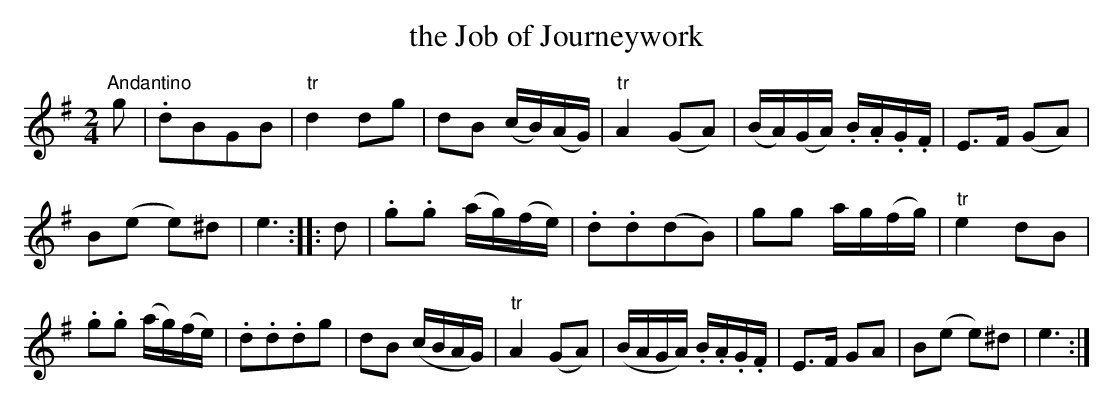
X:1
T:the Job of Journeywork
M:2/4
K:E minor
"Andantino" g2|\
.d2B2G2B2| "tr"d4 d2g2| d2B2 (cB)(AG)| "tr"A4 (G2A2)| \
(BA)(GA) .B.A.G.F| E3F (G2A2)|
B2(e2 e2)^d2| e6:: \
d2|\
.g2.g2 (ag)(fe)| .d2.d2(d2B2)| g2g2 ag(fg)| "tr"e4 d2B2|
.g2.g2 (ag)(fe)| .d2.d2.d2g2| d2B2 (cBAG)| "tr"A4 (G2A2)|\
(BAGA) .B.A.G.F| E3F G2A2| B2(e2 e2)^d2| e6:|
